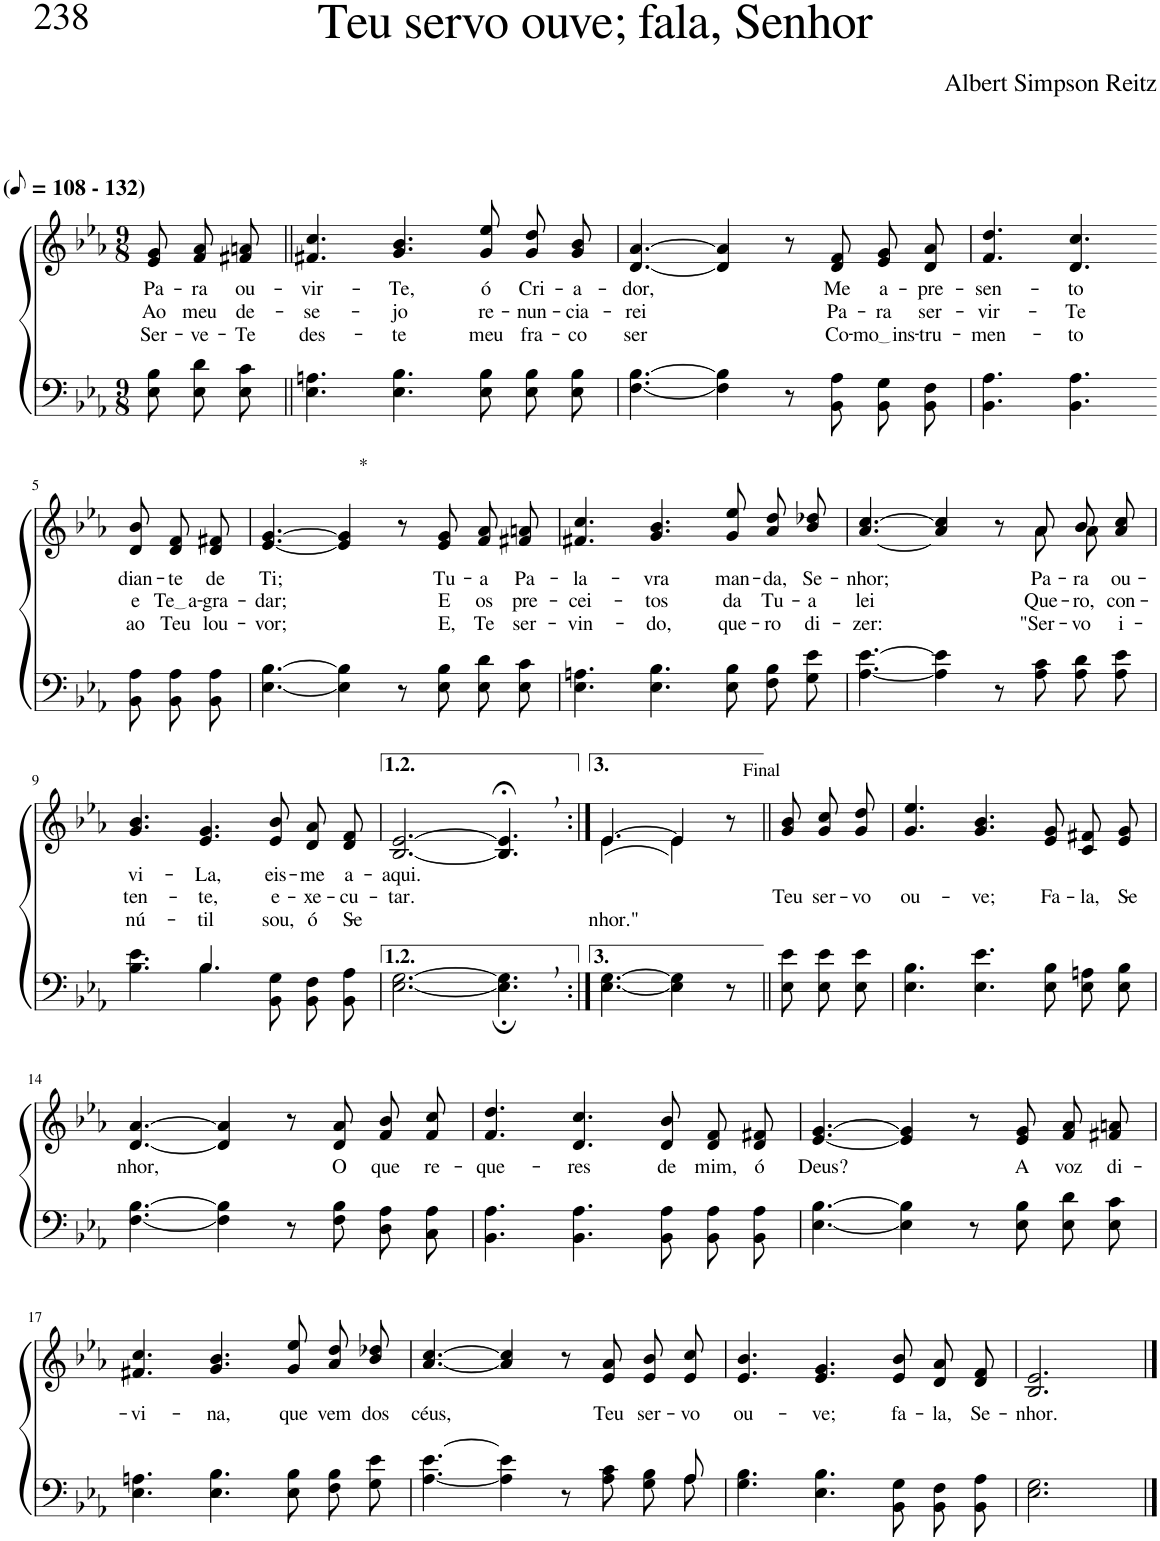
**kern	**kern	**text	**text	**text
*part2	*part1	*part1	*part1	*part1
*staff2	*staff1	*staff1	*staff1	*staff1
*I"Parte III e IV	*I"Parte I e II	*	*	*
*clefF4	*clefG2	*	*	*
*Trd1c2	*Trd1c2	*	*	*
*k[b-e-a-]	*k[b-e-a-]	*	*	*
*M9/8	*M9/8	*	*	*
*MM54	*MM54	*	*	*
=1	=1	=1	=1	=1
!	!LO:TX:a:B:t=(	!	!	!
!	!LO:TX:a:B:t=- 132)	!	!	!
!	!	!LO:LY:b	!LO:LY:b	!LO:LY:b
8E-\ 8B-\L	8e-/ 8g/L	Pa-	Ao	Ser-
!	!	!LO:LY:b	!LO:LY:b	!LO:LY:b
8E-\ 8d\	8f/ 8a-/	-ra	meu	-ve-
!	!	!LO:LY:b	!LO:LY:b	!LO:LY:b
8E-\ 8c\J	8f#X/ 8an/J	ou-	de-	-Te
=2||	=2||	=2||	=2||	=2||
!	!	!LO:LY:b	!LO:LY:b	!LO:LY:b
4.E-\ 4.An\	4.f#X/ 4.cc/	-vir-	-se-	des-
!	!	!LO:LY:b	!LO:LY:b	!LO:LY:b
4.E-\ 4.B-\	4.g/ 4.b-/	-Te,	-jo	-te
!	!	!LO:LY:b	!LO:LY:b	!LO:LY:b
8E-\ 8B-\L	8g/ 8ee-/L	ó	re-	meu
!	!	!LO:LY:b	!LO:LY:b	!LO:LY:b
8E-\ 8B-\	8g/ 8dd/	Cri-	-nun-	fra-
!	!	!LO:LY:b	!LO:LY:b	!LO:LY:b
8E-\ 8B-\J	8g/ 8b-/J	-a-	-cia-	-co
=3	=3	=3	=3	=3
!	!	!LO:LY:b	!LO:LY:b	!LO:LY:b
[4.F\ [4.B-\	[4.d/ [4.a-/	-dor,	-rei	ser
4F\] 4B-\]	4d/] 4a-/]	.	.	.
8r	8r	.	.	.
!	!	!LO:LY:b	!LO:LY:b	!LO:LY:b
8BB-\ 8A-\L	8d/ 8f/L	Me	Pa-	Co-
!	!	!LO:LY:b	!LO:LY:b	!LO:LY:b
8BB-\ 8G\	8e-/ 8g/	a-	-ra	mo ins
!	!	!LO:LY:b	!LO:LY:b	!LO:LY:b
8BB-\ 8F\J	8d/ 8a-/J	-pre-	ser-	-tru-
=4	=4	=4	=4	=4
!	!	!LO:LY:b	!LO:LY:b	!LO:LY:b
4.BB-\ 4.A-\	4.f/ 4.dd/	-sen-	-vir-	-men-
!	!	!LO:LY:b	!LO:LY:b	!LO:LY:b
4.BB-\ 4.A-\	4.d/ 4.cc/	-to	-Te	-to
!!LO:LB:g=z
=5-	=5-	=5-	=5-	=5-
!	!	!LO:LY:b	!LO:LY:b	!LO:LY:b
8BB-\ 8A-\L	8d/ 8b-/L	dian-	e	ao
!	!	!LO:LY:b	!LO:LY:b	!LO:LY:b
8BB-\ 8A-\	8d/ 8f/	-te	Te a	Teu
!	!	!LO:LY:b	!LO:LY:b	!LO:LY:b
8BB-\ 8A-\J	8d/ 8f#X/J	de	-gra-	lou-
=6	=6	=6	=6	=6
!	!	!LO:LY:b	!LO:LY:b	!LO:LY:b
[4.E-\ [4.B-\	[4.e-/ [4.g/	Ti;	-dar;	-vor;
!	!LO:TX:a:t=*	!	!	!
4E-\] 4B-\]	4e-/] 4g/]	.	.	.
8r	8r	.	.	.
!	!	!LO:LY:b	!LO:LY:b	!LO:LY:b
8E-\ 8B-\L	8e-/ 8g/L	Tu-	E	E,
!	!	!LO:LY:b	!LO:LY:b	!LO:LY:b
8E-\ 8d\	8f/ 8a-/	-a	os	Te
!	!	!LO:LY:b	!LO:LY:b	!LO:LY:b
8E-\ 8c\J	8f#X/ 8an/J	Pa-	pre-	ser-
=7	=7	=7	=7	=7
!	!	!LO:LY:b	!LO:LY:b	!LO:LY:b
4.E-\ 4.An\	4.f#X/ 4.cc/	-la-	-cei-	-vin-
!	!	!LO:LY:b	!LO:LY:b	!LO:LY:b
4.E-\ 4.B-\	4.g/ 4.b-/	-vra	-tos	-do,
!	!	!LO:LY:b	!LO:LY:b	!LO:LY:b
8E-\ 8B-\L	8g\ 8ee-\L	man-	da	que-
!	!	!LO:LY:b	!LO:LY:b	!LO:LY:b
8F\ 8B-\	8a-\ 8dd\	-da,	Tu-	-ro
!	!	!LO:LY:b	!LO:LY:b	!LO:LY:b
8G\ 8e-\J	8b-\ 8dd-X\J	Se-	-a	di-
=8	=8	=8	=8	=8
!	!	!LO:LY:b	!LO:LY:b	!LO:LY:b
*	*^	*	*	*
[4.A-\ [4.e-\	[4.a-/ [4.cc/	2.ryy	-nhor;	lei	-zer:
4A-\] 4e-\]	4a-/] 4cc/]	.	.	.	.
8r	8r	.	.	.	.
!	!	!	!LO:LY:b	!LO:LY:b	!LO:LY:b
8A-\ 8c\L	8a-\L	8a-\L	Pa-	Que-	-"Ser-
!	!	!	!LO:LY:b	!LO:LY:b	!LO:LY:b
8A-\ 8d\	8b-\	8a-\J	-ra	-ro,	-vo
!	!	!	!LO:LY:b	!LO:LY:b	!LO:LY:b
8A-\ 8e-\J	8a-\ 8cc\J	8ryy	ou-	con-	i-
!!LO:LB:g=z
=9	=9	=9	=9	=9	=9
*^	*	*	*	*	*
!	!	!	!	!LO:LY:b	!LO:LY:b	!LO:LY:b
*	*	*v	*v	*	*	*
4.ryy	4.B-\ 4.e-\	4.g/ 4.b-/	-vi-	-ten-	-nú-
!	!	!	!LO:LY:b	!LO:LY:b	!LO:LY:b
4.B-/	4.B-\	4.e-/ 4.g/	-La,	-te,	-til
!	!	!	!LO:LY:b	!LO:LY:b	!LO:LY:b
4.ryy	8BB-\ 8G\L	8e-/ 8b-/L	eis-	e-	sou,
!	!	!	!LO:LY:b	!LO:LY:b	!LO:LY:b
.	8BB-\ 8F\	8d/ 8a-/	-me	-xe-	ó
!	!	!	!LO:LY:b	!LO:LY:b	!LO:LY:b
.	8BB-\ 8A-\J	8d/ 8f/J	a-	-cu-	Se-
=10	=10	=10	=10	=10	=10
!	!	!	!LO:LY:b	!LO:LY:b	!
*v	*v	*	*	*	*
[2.E-\ [2.G\	[2.B-/ [2.e-/	-aqui.	-tar.	.
4.E-\];, 4.G\];,	4.B-/];<, 4.e-/];<,	.	.	.
=11:|!	=11:|!	=11:|!	=11:|!	=11:|!
*	*^	*	*	*
!	!	!	!	!	!LO:LY:b
[4.E-\ [4.G\	([4.e-/	4.e-\	.	.	-nhor."
4E-\] 4G\]	4e-/])	4e-\	.	.	.
!	!LO:TX:a:t=Final	!	!	!	!
8r	8r	8ryy	.	.	.
=12||	=12||	=12||	=12||	=12||	=12||
!	!	!	!	!LO:LY:b	!
*	*v	*v	*	*	*
8E-\ 8e-\L	8g\ 8b-\L	.	Teu	.
!	!	!	!LO:LY:b	!
8E-\ 8e-\	8g\ 8cc\	.	ser-	.
!	!	!	!LO:LY:b	!
8E-\ 8e-\J	8g\ 8dd\J	.	-vo	.
=13	=13	=13	=13	=13
!	!	!	!LO:LY:b	!
4.E-\ 4.B-\	4.g/ 4.ee-/	.	ou-	.
!	!	!	!LO:LY:b	!
4.E-\ 4.e-\	4.g/ 4.b-/	.	-ve;	.
!	!	!	!LO:LY:b	!
8E-\ 8B-\L	8e-/ 8g/L	.	Fa-	.
!	!	!	!LO:LY:b	!
8E-\ 8An\	8c/ 8f#X/	.	-la,	.
!	!	!	!LO:LY:b	!
8E-\ 8B-\J	8e-/ 8g/J	.	Se-	.
!!LO:LB:g=z
=14	=14	=14	=14	=14
!	!	!LO:LY:b	!	!
[4.F\ [4.B-\	[4.d/ [4.a-/	nhor,	.	.
4F\] 4B-\]	4d/] 4a-/]	.	.	.
8r	8r	.	.	.
!	!	!LO:LY:b	!	!
8F\ 8B-\L	8d/ 8a-/L	O	.	.
!	!	!LO:LY:b	!	!
8D\ 8A-\	8f/ 8b-/	que	.	.
!	!	!LO:LY:b	!	!
8C\ 8A-\J	8f/ 8cc/J	re-	.	.
=15	=15	=15	=15	=15
!	!	!LO:LY:b	!	!
4.BB-\ 4.A-\	4.f/ 4.dd/	-que-	.	.
!	!	!LO:LY:b	!	!
4.BB-\ 4.A-\	4.d/ 4.cc/	-res	.	.
!	!	!LO:LY:b	!	!
8BB-\ 8A-\L	8d/ 8b-/L	de	.	.
!	!	!LO:LY:b	!	!
8BB-\ 8A-\	8d/ 8f/	mim,	.	.
!	!	!LO:LY:b	!	!
8BB-\ 8A-\J	8d/ 8f#X/J	ó	.	.
=16	=16	=16	=16	=16
!	!	!LO:LY:b	!	!
[4.E-\ [4.B-\	[4.e-/ [4.g/	Deus?	.	.
4E-\] 4B-\]	4e-/] 4g/]	.	.	.
8r	8r	.	.	.
!	!	!LO:LY:b	!	!
8E-\ 8B-\L	8e-/ 8g/L	A	.	.
!	!	!LO:LY:b	!	!
8E-\ 8d\	8f/ 8a-/	voz	.	.
!	!	!LO:LY:b	!	!
8E-\ 8c\J	8f#X/ 8an/J	di-	.	.
!!LO:LB:g=z
=17	=17	=17	=17	=17
!	!	!LO:LY:b	!	!
4.E-\ 4.An\	4.f#X/ 4.cc/	-vi-	.	.
!	!	!LO:LY:b	!	!
4.E-\ 4.B-\	4.g/ 4.b-/	-na,	.	.
!	!	!LO:LY:b	!	!
8E-\ 8B-\L	8g\ 8ee-\L	que	.	.
!	!	!LO:LY:b	!	!
8F\ 8B-\	8a-\ 8dd\	vem	.	.
!	!	!LO:LY:b	!	!
8G\ 8e-\J	8b-\ 8dd-X\J	dos	.	.
=18	=18	=18	=18	=18
*^	*	*	*	*
!	!	!	!LO:LY:b	!	!
[4.A-\ [4.e-\	1ryy	[4.a-/ [4.cc/	céus,	.	.
4A-\] 4e-\]	.	4a-/] 4cc/]	.	.	.
8r	.	8r	.	.	.
!	!	!	!LO:LY:b	!	!
8A-\ 8c\L	.	8e-/ 8a-/L	Teu	.	.
!	!	!	!LO:LY:b	!	!
8G\ 8B-\	.	8e-/ 8b-/	ser-	.	.
!	!	!	!LO:LY:b	!	!
8A-\J	8A-/	8e-/ 8cc/J	-vo	.	.
=19	=19	=19	=19	=19	=19
!	!	!	!LO:LY:b	!	!
*v	*v	*	*	*	*
4.G\ 4.B-\	4.e-/ 4.b-/	ou-	.	.
!	!	!LO:LY:b	!	!
4.E-\ 4.B-\	4.e-/ 4.g/	-ve;	.	.
!	!	!LO:LY:b	!	!
8BB-\ 8G\L	8e-/ 8b-/L	fa-	.	.
!	!	!LO:LY:b	!	!
8BB-\ 8F\	8d/ 8a-/	-la,	.	.
!	!	!LO:LY:b	!	!
8BB-\ 8A-\J	8d/ 8f/J	Se-	.	.
=20	=20	=20	=20	=20
!	!	!LO:LY:b	!	!
2.E-\ 2.G\	2.B-/ 2.e-/	-nhor.	.	.
==	==	==	==	==
*-	*-	*-	*-	*-
